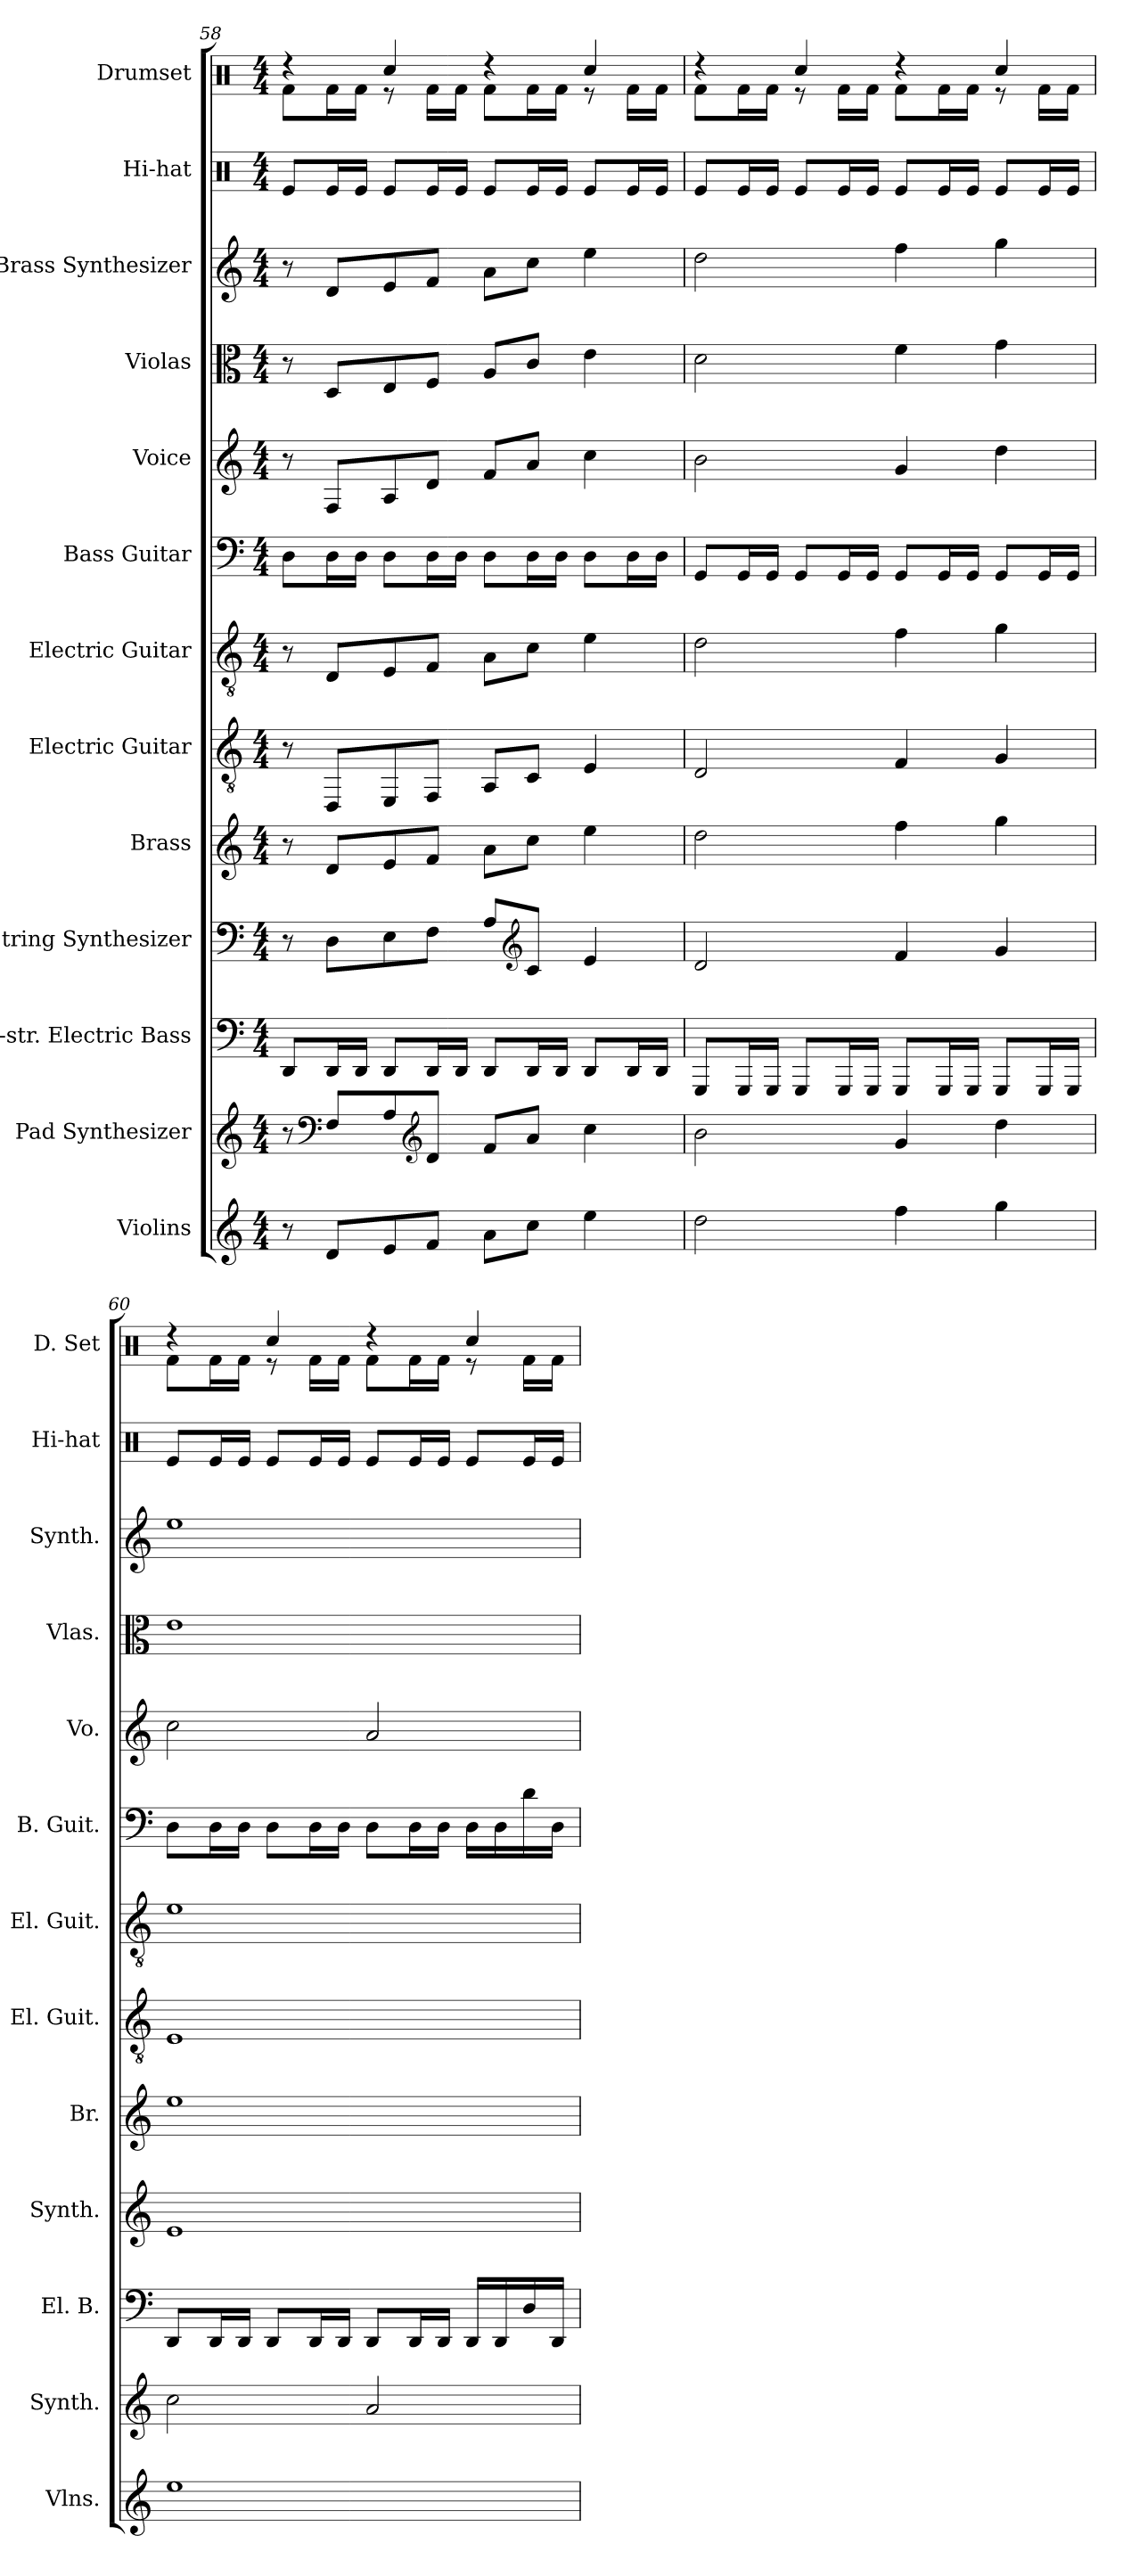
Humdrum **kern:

**kern	**kern	**kern	**kern	**kern	**kern	**kern	**kern	**kern	**kern	**kern	**kern	**kern
*part13	*part12	*part11	*part10	*part9	*part8	*part7	*part6	*part5	*part4	*part3	*part2	*part1
*staff13	*staff12	*staff11	*staff10	*staff9	*staff8	*staff7	*staff6	*staff5	*staff4	*staff3	*staff2	*staff1
*I"Violins	*I"Pad Synthesizer	*I"5-str. Electric Bass	*I"String Synthesizer	*I"Brass	*I"Electric Guitar	*I"Electric Guitar	*I"Bass Guitar	*I"Voice	*I"Violas	*I"Brass Synthesizer	*I"Hi-hat	*I"Drumset
*I'Vlns.	*I'Synth.	*I'El. B.	*I'Synth.	*I'Br.	*I'El. Guit.	*I'El. Guit.	*I'B. Guit.	*I'Vo.	*I'Vlas.	*I'Synth.	*I'Hi-hat	*I'D. Set
*clefG2	*clefG2	*clefF4	*clefF4	*clefG2	*clefGv2	*clefGv2	*clefF4	*clefG2	*clefC3	*clefG2	*clefX	*clefX
*	*	*ITrd7c12	*	*	*	*	*ITrd7c12	*	*	*	*	*
*k[]	*k[]	*k[]	*k[]	*k[]	*k[]	*k[]	*k[]	*k[]	*k[]	*k[]	*k[]	*k[]
*M4/4	*M4/4	*M4/4	*M4/4	*M4/4	*M4/4	*M4/4	*M4/4	*M4/4	*M4/4	*M4/4	*M4/4	*M4/4
=58	=58	=58	=58	=58	=58	=58	=58	=58	=58	=58	=58	=58
*	*	*	*	*	*	*	*	*	*	*	*	*^
8r	8r	8DDD/L	8r	8r	8r	8r	8DD\L	8r	8r	8r	8Re/L	4r	8Rf\L
*	*clefF4	*	*	*	*	*	*	*	*	*	*	*	*
8d/L	8F/L	16DDD/L	8D\L	8d/L	8DD/L	8D/L	16DD\L	8F/L	8D/L	8d/L	16Re/L	.	16Rf\L
.	.	16DDD/JJ	.	.	.	.	16DD\JJ	.	.	.	16Re/JJ	.	16Rf\JJ
8e/	8A/	8DDD/L	8E\	8e/	8EE/	8E/	8DD\L	8A/	8E/	8e/	8Re/L	4Rcc/	8r
*	*clefG2	*	*	*	*	*	*	*	*	*	*	*	*
8f/J	8d/J	16DDD/L	8F\J	8f/J	8FF/J	8F/J	16DD\L	8d/J	8F/J	8f/J	16Re/L	.	16Rf\LL
.	.	16DDD/JJ	.	.	.	.	16DD\JJ	.	.	.	16Re/JJ	.	16Rf\JJ
8a\L	8f/L	8DDD/L	8A/L	8a\L	8AA/L	8A\L	8DD\L	8f/L	8A/L	8a\L	8Re/L	4r	8Rf\L
*	*	*	*clefG2	*	*	*	*	*	*	*	*	*	*
8cc\J	8a/J	16DDD/L	8c/J	8cc\J	8C/J	8c\J	16DD\L	8a/J	8c/J	8cc\J	16Re/L	.	16Rf\L
.	.	16DDD/JJ	.	.	.	.	16DD\JJ	.	.	.	16Re/JJ	.	16Rf\JJ
4ee\	4cc\	8DDD/L	4e/	4ee\	4E/	4e\	8DD\L	4cc\	4e\	4ee\	8Re/L	4Rcc/	8r
.	.	16DDD/L	.	.	.	.	16DD\L	.	.	.	16Re/L	.	16Rf\LL
.	.	16DDD/JJ	.	.	.	.	16DD\JJ	.	.	.	16Re/JJ	.	16Rf\JJ
!!LO:PB:g=z	!!
=59	=59	=59	=59	=59	=59	=59	=59	=59	=59	=59	=59	=59	=59
2dd\	2b\	8GGGG/L	2d/	2dd\	2D/	2d\	8GGG/L	2b\	2d\	2dd\	8Re/L	4r	8Rf\L
.	.	16GGGG/L	.	.	.	.	16GGG/L	.	.	.	16Re/L	.	16Rf\L
.	.	16GGGG/JJ	.	.	.	.	16GGG/JJ	.	.	.	16Re/JJ	.	16Rf\JJ
.	.	8GGGG/L	.	.	.	.	8GGG/L	.	.	.	8Re/L	4Rcc/	8r
.	.	16GGGG/L	.	.	.	.	16GGG/L	.	.	.	16Re/L	.	16Rf\LL
.	.	16GGGG/JJ	.	.	.	.	16GGG/JJ	.	.	.	16Re/JJ	.	16Rf\JJ
4ff\	4g/	8GGGG/L	4f/	4ff\	4F/	4f\	8GGG/L	4g/	4f\	4ff\	8Re/L	4r	8Rf\L
.	.	16GGGG/L	.	.	.	.	16GGG/L	.	.	.	16Re/L	.	16Rf\L
.	.	16GGGG/JJ	.	.	.	.	16GGG/JJ	.	.	.	16Re/JJ	.	16Rf\JJ
4gg\	4dd\	8GGGG/L	4g/	4gg\	4G/	4g\	8GGG/L	4dd\	4g\	4gg\	8Re/L	4Rcc/	8r
.	.	16GGGG/L	.	.	.	.	16GGG/L	.	.	.	16Re/L	.	16Rf\LL
.	.	16GGGG/JJ	.	.	.	.	16GGG/JJ	.	.	.	16Re/JJ	.	16Rf\JJ
=60	=60	=60	=60	=60	=60	=60	=60	=60	=60	=60	=60	=60	=60
1ee	2cc\	8DDD/L	1e	1ee	1E	1e	8DD\L	2cc\	1e	1ee	8Re/L	4r	8Rf\L
.	.	16DDD/L	.	.	.	.	16DD\L	.	.	.	16Re/L	.	16Rf\L
.	.	16DDD/JJ	.	.	.	.	16DD\JJ	.	.	.	16Re/JJ	.	16Rf\JJ
.	.	8DDD/L	.	.	.	.	8DD\L	.	.	.	8Re/L	4Rcc/	8r
.	.	16DDD/L	.	.	.	.	16DD\L	.	.	.	16Re/L	.	16Rf\LL
.	.	16DDD/JJ	.	.	.	.	16DD\JJ	.	.	.	16Re/JJ	.	16Rf\JJ
.	2a/	8DDD/L	.	.	.	.	8DD\L	2a/	.	.	8Re/L	4r	8Rf\L
.	.	16DDD/L	.	.	.	.	16DD\L	.	.	.	16Re/L	.	16Rf\L
.	.	16DDD/JJ	.	.	.	.	16DD\JJ	.	.	.	16Re/JJ	.	16Rf\JJ
.	.	16DDD/LL	.	.	.	.	16DD\LL	.	.	.	8Re/L	4Rcc/	8r
.	.	16DDD/	.	.	.	.	16DD\	.	.	.	.	.	.
.	.	16DD/	.	.	.	.	16D\	.	.	.	16Re/L	.	16Rf\LL
.	.	16DDD/JJ	.	.	.	.	16DD\JJ	.	.	.	16Re/JJ	.	16Rf\JJ
*	*	*	*	*	*	*	*	*	*	*	*	*v	*v
=	=	=	=	=	=	=	=	=	=	=	=	=
*-	*-	*-	*-	*-	*-	*-	*-	*-	*-	*-	*-	*-
